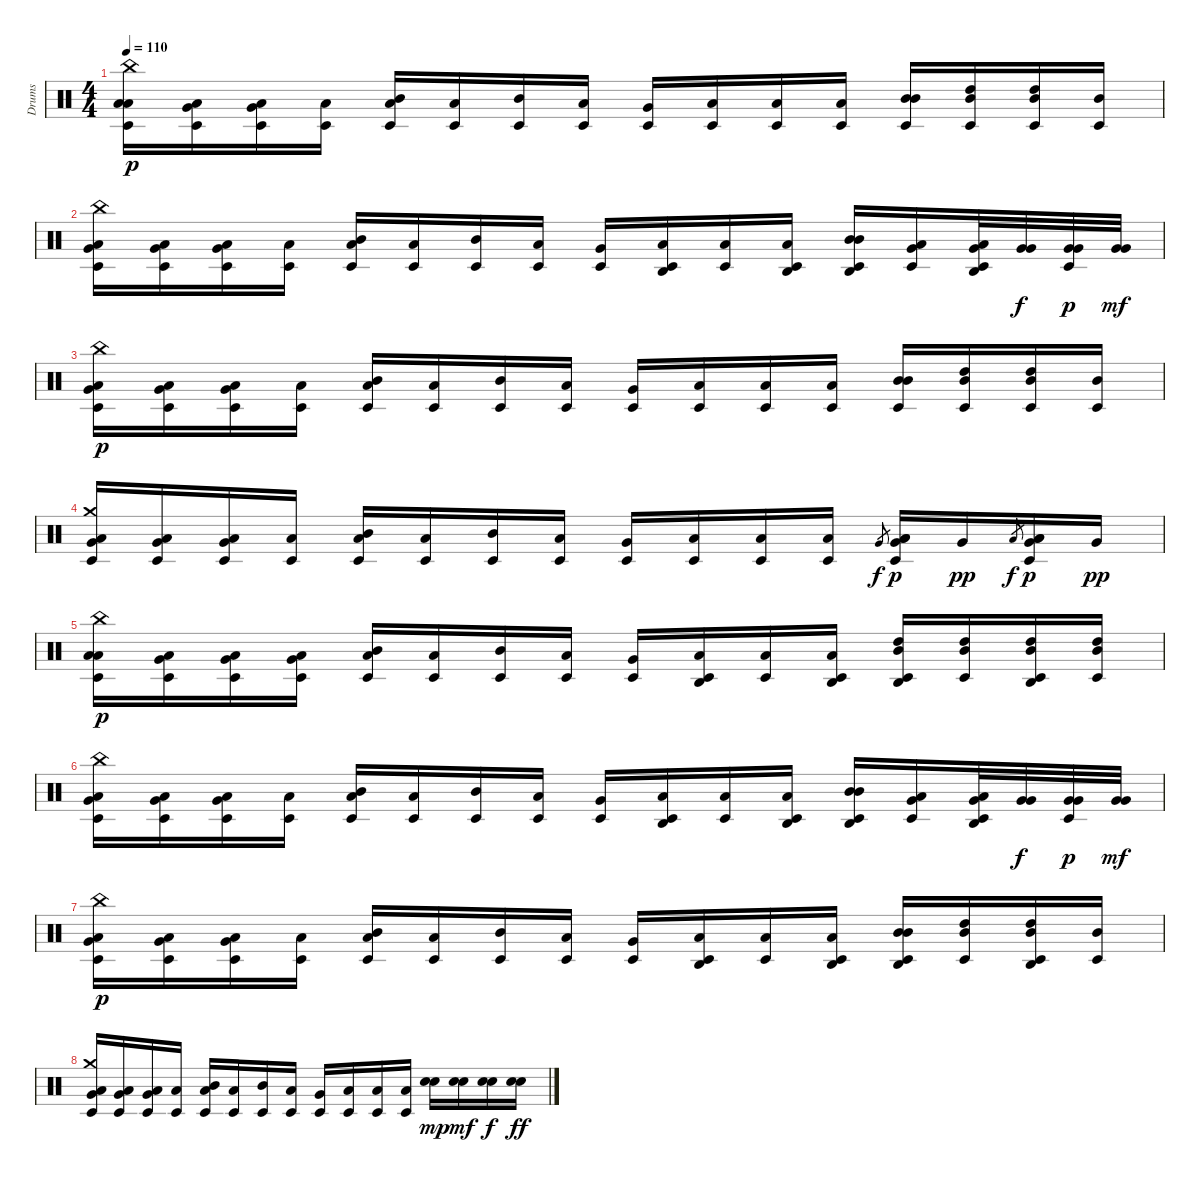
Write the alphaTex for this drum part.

\track ("Drums" "Drums") {instrument percussion}
\staff {score}
\articulation defaults
\ts (4 4)
\tempo 110
\clef neutral
\ks c
("China (hit)" "Low Floor Tom (hit)" "Low Tom (hit)" "Timbale low (hit)").16{dy p} ("Low Floor Tom (hit)" "Very Low Tom (hit)" "Timbale low (hit)").16 ("Low Floor Tom (hit)" "Very Low Tom (hit)" "Timbale low (hit)").16 ("Low Floor Tom (hit)" "Timbale low (hit)").16 ("Low Floor Tom (hit)" "Mid Tom (hit)" "Timbale low (hit)").16 ("Low Floor Tom (hit)" "Timbale low (hit)").16 ("Mid Tom (hit)" "Timbale low (hit)").16 ("Low Tom (hit)" "Timbale low (hit)").16 ("Very Low Tom (hit)" "Timbale low (hit)").16 ("Low Tom (hit)" "Timbale low (hit)").16 ("Low Tom (hit)" "Timbale low (hit)").16 ("Low Tom (hit)" "Timbale low (hit)").16 ("Mid Tom (hit)" "Mid Tom (hit)" "Timbale low (hit)").16 ("High Tom (hit)" "Mid Tom (hit)" "Timbale low (hit)").16 ("High Tom (hit)" "Mid Tom (hit)" "Timbale low (hit)").16 ("Mid Tom (hit)" "Timbale low (hit)").16 |
("China (hit)" "Low Floor Tom (hit)" "Very Low Tom (hit)" "Timbale low (hit)").16 ("Low Floor Tom (hit)" "Very Low Tom (hit)" "Timbale low (hit)").16 ("Low Floor Tom (hit)" "Very Low Tom (hit)" "Timbale low (hit)").16 ("Low Floor Tom (hit)" "Timbale low (hit)").16 ("Low Floor Tom (hit)" "Mid Tom (hit)" "Timbale low (hit)").16 ("Low Floor Tom (hit)" "Timbale low (hit)").16 ("Mid Tom (hit)" "Timbale low (hit)").16 ("Low Tom (hit)" "Timbale low (hit)").16 ("Very Low Tom (hit)" "Timbale low (hit)").16 ("Agogo high (hit)" "Low Tom (hit)" "Timbale low (hit)").16 ("Low Tom (hit)" "Timbale low (hit)").16 ("Agogo high (hit)" "Low Tom (hit)" "Timbale low (hit)").16 ("Agogo high (hit)" "Mid Tom (hit)" "Mid Tom (hit)" "Timbale low (hit)").16 ("Low Floor Tom (hit)" "Very Low Tom (hit)" "Timbale low (hit)").16 ("Agogo high (hit)" "Low Floor Tom (hit)" "Very Low Tom (hit)" "Timbale low (hit)").32 ("Very Low Tom (hit)" "Very Low Tom (hit)").32{dy f} ("Very Low Tom (hit)" "Very Low Tom (hit)" "Timbale low (hit)").32{dy p} ("Very Low Tom (hit)" "Very Low Tom (hit)").32{dy mf} |
("China (hit)" "Low Floor Tom (hit)" "Very Low Tom (hit)" "Timbale low (hit)").16{dy p} ("Low Floor Tom (hit)" "Very Low Tom (hit)" "Timbale low (hit)").16 ("Low Floor Tom (hit)" "Very Low Tom (hit)" "Timbale low (hit)").16 ("Low Floor Tom (hit)" "Timbale low (hit)").16 ("Low Floor Tom (hit)" "Mid Tom (hit)" "Timbale low (hit)").16 ("Low Floor Tom (hit)" "Timbale low (hit)").16 ("Mid Tom (hit)" "Timbale low (hit)").16 ("Low Tom (hit)" "Timbale low (hit)").16 ("Very Low Tom (hit)" "Timbale low (hit)").16 ("Low Tom (hit)" "Timbale low (hit)").16 ("Low Tom (hit)" "Timbale low (hit)").16 ("Low Tom (hit)" "Timbale low (hit)").16 ("Mid Tom (hit)" "Mid Tom (hit)" "Timbale low (hit)").16 ("High Tom (hit)" "Mid Tom (hit)" "Timbale low (hit)").16 ("High Tom (hit)" "Mid Tom (hit)" "Timbale low (hit)").16 ("Mid Tom (hit)" "Timbale low (hit)").16 |
("Crash medium (hit)" "Low Floor Tom (hit)" "Very Low Tom (hit)" "Timbale low (hit)").16 ("Low Floor Tom (hit)" "Very Low Tom (hit)" "Timbale low (hit)").16 ("Low Floor Tom (hit)" "Very Low Tom (hit)" "Timbale low (hit)").16 ("Low Floor Tom (hit)" "Timbale low (hit)").16 ("Low Floor Tom (hit)" "Mid Tom (hit)" "Timbale low (hit)").16 ("Low Floor Tom (hit)" "Timbale low (hit)").16 ("Mid Tom (hit)" "Timbale low (hit)").16 ("Low Tom (hit)" "Timbale low (hit)").16 ("Very Low Tom (hit)" "Timbale low (hit)").16 ("Low Tom (hit)" "Timbale low (hit)").16 ("Low Tom (hit)" "Timbale low (hit)").16 ("Low Tom (hit)" "Timbale low (hit)").16 "Very Low Tom (hit)"{h}.8{gr dy f} ("Low Tom (hit)" "Low Floor Tom (hit)" "Very Low Tom (hit)" "Timbale low (hit)").16{dy p} "Very Low Tom (hit)".16{dy pp} "Low Floor Tom (hit)".8{gr dy f} ("Low Tom (hit)" "Very Low Tom (hit)" "Low Floor Tom (hit)" "Timbale low (hit)").16{dy p} "Very Low Tom (hit)".16{dy pp} |
("China (hit)" "Low Floor Tom (hit)" "Low Tom (hit)" "Timbale low (hit)").16{dy p} ("Low Floor Tom (hit)" "Very Low Tom (hit)" "Timbale low (hit)").16 ("Low Floor Tom (hit)" "Very Low Tom (hit)" "Timbale low (hit)").16 ("Low Floor Tom (hit)" "Very Low Tom (hit)" "Timbale low (hit)").16 ("Low Floor Tom (hit)" "Mid Tom (hit)" "Timbale low (hit)").16 ("Low Floor Tom (hit)" "Timbale low (hit)").16 ("Mid Tom (hit)" "Timbale low (hit)").16 ("Low Tom (hit)" "Timbale low (hit)").16 ("Very Low Tom (hit)" "Timbale low (hit)").16 ("Agogo high (hit)" "Low Tom (hit)" "Timbale low (hit)").16 ("Low Tom (hit)" "Timbale low (hit)").16 ("Agogo high (hit)" "Low Tom (hit)" "Timbale low (hit)").16 ("Agogo high (hit)" "High Tom (hit)" "Mid Tom (hit)" "Timbale low (hit)").16 ("High Tom (hit)" "Mid Tom (hit)" "Timbale low (hit)").16 ("Agogo high (hit)" "High Tom (hit)" "Mid Tom (hit)" "Timbale low (hit)").16 ("High Tom (hit)" "Mid Tom (hit)" "Timbale low (hit)").16 |
("China (hit)" "Low Floor Tom (hit)" "Very Low Tom (hit)" "Timbale low (hit)").16 ("Low Floor Tom (hit)" "Very Low Tom (hit)" "Timbale low (hit)").16 ("Low Floor Tom (hit)" "Very Low Tom (hit)" "Timbale low (hit)").16 ("Low Floor Tom (hit)" "Timbale low (hit)").16 ("Low Floor Tom (hit)" "Mid Tom (hit)" "Timbale low (hit)").16 ("Low Floor Tom (hit)" "Timbale low (hit)").16 ("Mid Tom (hit)" "Timbale low (hit)").16 ("Low Tom (hit)" "Timbale low (hit)").16 ("Very Low Tom (hit)" "Timbale low (hit)").16 ("Agogo high (hit)" "Low Tom (hit)" "Timbale low (hit)").16 ("Low Tom (hit)" "Timbale low (hit)").16 ("Agogo high (hit)" "Low Tom (hit)" "Timbale low (hit)").16 ("Agogo high (hit)" "Mid Tom (hit)" "Mid Tom (hit)" "Timbale low (hit)").16 ("Low Floor Tom (hit)" "Very Low Tom (hit)" "Timbale low (hit)").16 ("Agogo high (hit)" "Low Floor Tom (hit)" "Very Low Tom (hit)" "Timbale low (hit)").32 ("Very Low Tom (hit)" "Very Low Tom (hit)").32{dy f} ("Very Low Tom (hit)" "Very Low Tom (hit)" "Timbale low (hit)").32{dy p} ("Very Low Tom (hit)" "Very Low Tom (hit)").32{dy mf} |
("China (hit)" "Low Floor Tom (hit)" "Very Low Tom (hit)" "Timbale low (hit)").16{dy p} ("Low Floor Tom (hit)" "Very Low Tom (hit)" "Timbale low (hit)").16 ("Low Floor Tom (hit)" "Very Low Tom (hit)" "Timbale low (hit)").16 ("Low Floor Tom (hit)" "Timbale low (hit)").16 ("Low Floor Tom (hit)" "Mid Tom (hit)" "Timbale low (hit)").16 ("Low Floor Tom (hit)" "Timbale low (hit)").16 ("Mid Tom (hit)" "Timbale low (hit)").16 ("Low Tom (hit)" "Timbale low (hit)").16 ("Very Low Tom (hit)" "Timbale low (hit)").16 ("Agogo high (hit)" "Low Tom (hit)" "Timbale low (hit)").16 ("Low Tom (hit)" "Timbale low (hit)").16 ("Agogo high (hit)" "Low Tom (hit)" "Timbale low (hit)").16 ("Agogo high (hit)" "Mid Tom (hit)" "Mid Tom (hit)" "Timbale low (hit)").16 ("High Tom (hit)" "Mid Tom (hit)" "Timbale low (hit)").16 ("Agogo high (hit)" "High Tom (hit)" "Mid Tom (hit)" "Timbale low (hit)").16 ("Mid Tom (hit)" "Timbale low (hit)").16 |
("Crash medium (hit)" "Low Floor Tom (hit)" "Very Low Tom (hit)" "Timbale low (hit)").16 ("Low Floor Tom (hit)" "Very Low Tom (hit)" "Timbale low (hit)").16 ("Low Floor Tom (hit)" "Very Low Tom (hit)" "Timbale low (hit)").16 ("Low Floor Tom (hit)" "Timbale low (hit)").16 ("Low Floor Tom (hit)" "Mid Tom (hit)" "Timbale low (hit)").16 ("Low Floor Tom (hit)" "Timbale low (hit)").16 ("Mid Tom (hit)" "Timbale low (hit)").16 ("Low Tom (hit)" "Timbale low (hit)").16 ("Very Low Tom (hit)" "Timbale low (hit)").16 ("Low Tom (hit)" "Timbale low (hit)").16 ("Low Tom (hit)" "Timbale low (hit)").16 ("Low Tom (hit)" "Timbale low (hit)").16 ("Snare (hit) 2" "Electric Snare (hit)").16{dy mp} ("Snare (hit) 2" "Electric Snare (hit)").16{dy mf} ("Snare (hit) 2" "Electric Snare (hit)").16{dy f} ("Snare (hit) 2" "Electric Snare (hit)").16{dy ff}
